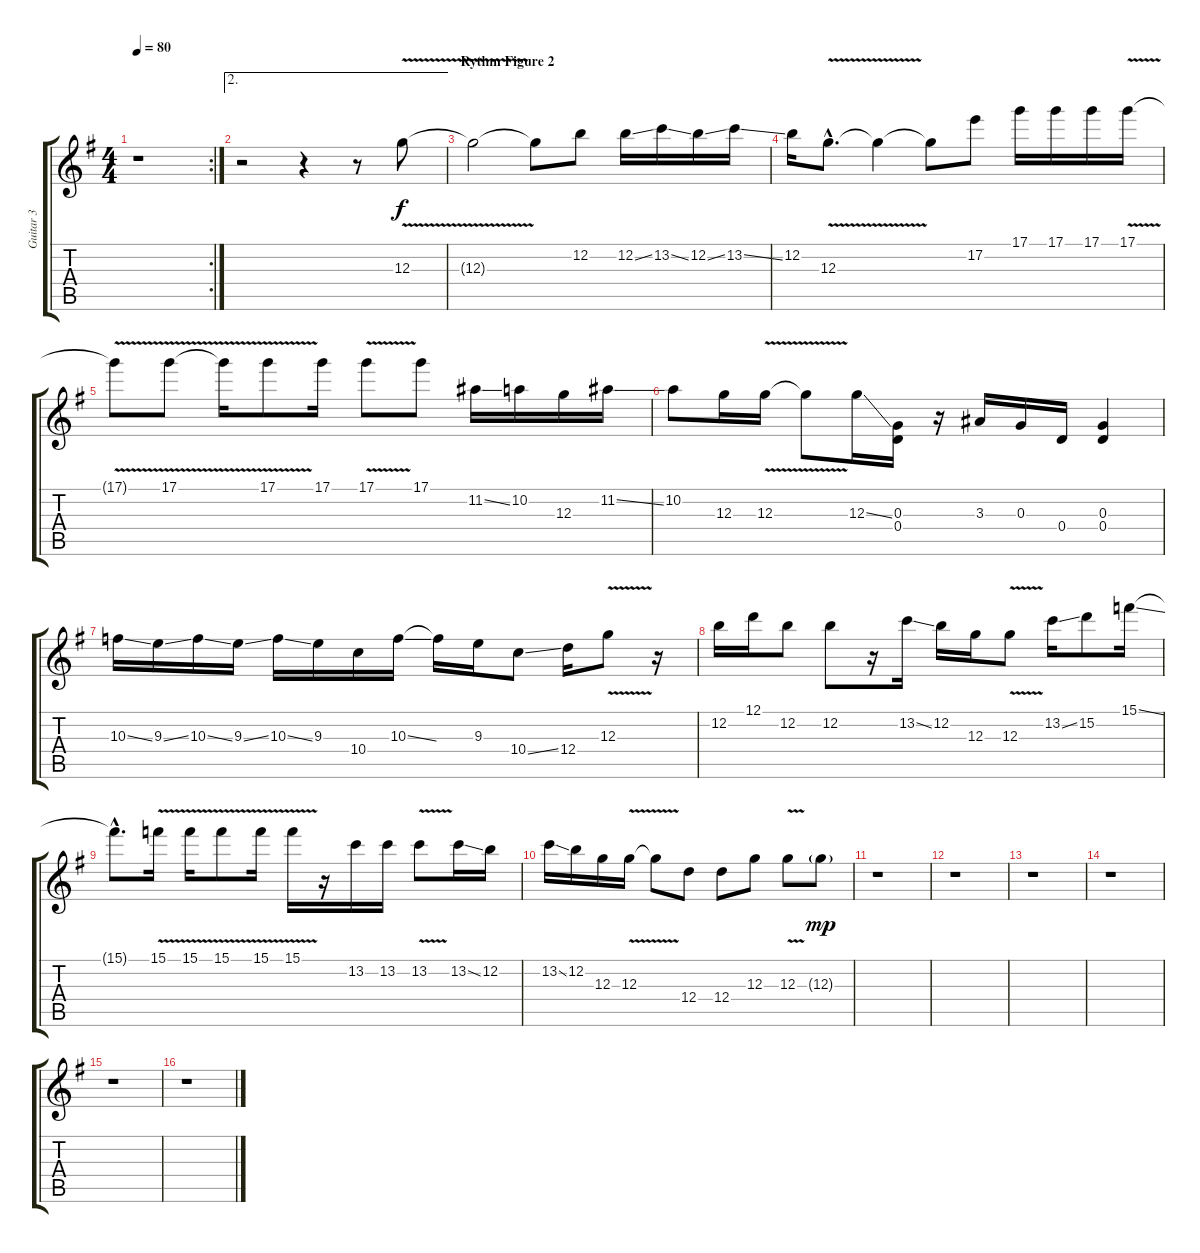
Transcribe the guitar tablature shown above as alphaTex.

\track ("Guitar 3" "Guitar 3") {instrument distortionguitar}
\staff {score tabs}
\tuning (D4 B3 G3 D3 B2 G2) {hide}
\rc 2
\ts (4 4)
\tempo 80
\clef g2
\ks g
r.1{dy f} |
\ae 2
r.2 r.4 r.8 12.3{v}.8 |
\section ("" "Rythm Figure 2")
12.3{t}.2 12.3{t}.8 12.2.8 12.2{ss}.16 13.2{ss}.16 12.2{ss}.16 13.2{ss}.16 |
12.2.16 12.3{v hac}.8{d} 12.3{t}.4 12.3{t}.8 17.2.8 17.1.16 17.1.16 17.1.16 17.1{v}.16 |
17.1{t}.8 17.1{v}.8 17.1{t}.16 17.1{v}.8 17.1.16 17.1{v}.8 17.1.8 11.2{ss}.16 10.2.16 12.3.16 11.2{ss}.16 |
10.2.8 12.3.16 12.3{v}.16 12.3{t}.8 12.3{ss}.16 (0.3 0.4).16 r.16 3.3.16 0.3.16 0.4.16 (0.3 0.4).4 |
10.3{ss}.16 9.3{ss}.16 10.3{ss}.16 9.3{ss}.16 10.3{ss}.16 9.3.16 10.4.16 10.3{ss}.16 10.3{t}.16 9.3.16 10.4{ss}.8 12.4.16 12.3{v}.8 r.16 |
12.2.16 12.1.16 12.2.8 12.2.8 r.16 13.2{ss}.16 12.2.16 12.3.16 12.3{v}.8 13.2{ss}.16 15.2.8 15.1{ss}.16 |
15.1{hac t}.8{d} 15.1{v}.16 15.1{v}.16 15.1{v}.8 15.1{v}.16 15.1{v}.16 r.16 13.2.16 13.2.16 13.2{v}.8 13.2{ss}.16 12.2.16 |
13.2{ss}.16 12.2.16 12.3.16 12.3{v}.16 12.3{t}.8 12.4.8 12.4.8 12.3.8 12.3{v}.8 12.3{g}.8{dy mp} |
r.1 |
r.1 |
r.1 |
r.1 |
r.1 |
r.1
